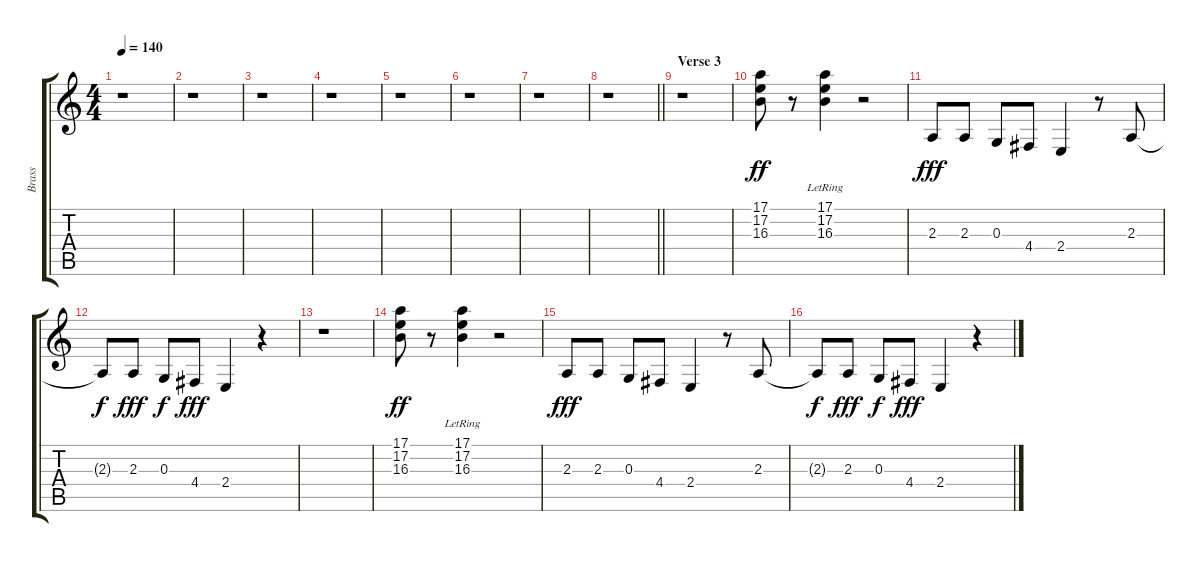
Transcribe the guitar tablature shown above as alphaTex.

\track ("Brass" "Brass") {instrument synthbrass1}
\staff {score tabs}
\tuning (E4 B3 G3 D3 A2 E2) {hide}
\ts (4 4)
\tempo 140
\clef g2
\ks c
r.1{dy f} |
r.1 |
r.1 |
r.1 |
r.1 |
r.1 |
r.1 |
\barLineRight lightlight
r.1 |
\section ("" "Verse 3")
r.1 |
(17.1 17.2 16.3).8{dy ff} r.8 (17.1{lr} 17.2{lr} 16.3).4 r.2 |
2.3.8{dy fff} 2.3.8 0.3.8 4.4.8 2.4.4 r.8 2.3.8 |
2.3{t}.8{dy f} 2.3.8{dy fff} 0.3.8{dy f} 4.4.8{dy fff} 2.4.4 r.4 |
r.1 |
(17.1 17.2 16.3).8{dy ff} r.8 (17.1{lr} 17.2{lr} 16.3).4 r.2 |
2.3.8{dy fff} 2.3.8 0.3.8 4.4.8 2.4.4 r.8 2.3.8 |
2.3{t}.8{dy f} 2.3.8{dy fff} 0.3.8{dy f} 4.4.8{dy fff} 2.4.4 r.4
